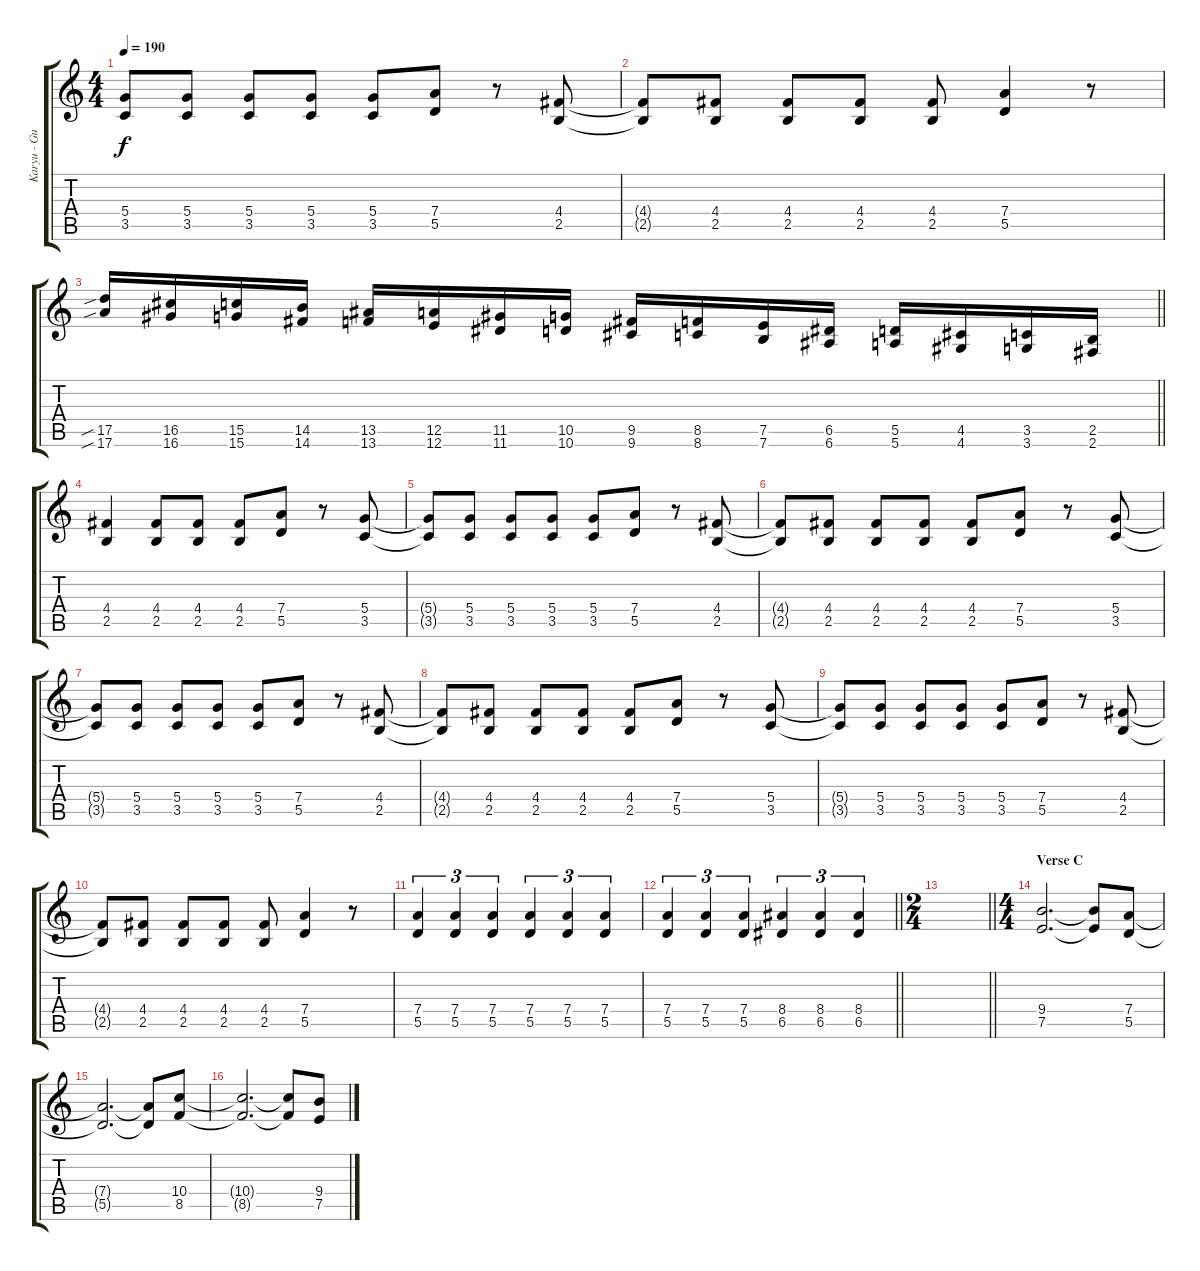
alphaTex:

\track ("Karyu - Guitar 1" "Karyu - Gu") {instrument distortionguitar}
\staff {score tabs}
\tuning (E4 B3 G3 D3 A2 E2) {hide}
\ts (4 4)
\tempo 190
\clef g2
\ks c
(5.4{t} 3.5{t}).8{dy f} (5.4 3.5).8 (5.4 3.5).8 (5.4 3.5).8 (5.4 3.5).8 (7.4 5.5).8 r.8 (4.4 2.5).8 |
(4.4{t} 2.5{t}).8 (4.4 2.5).8 (4.4 2.5).8 (4.4 2.5).8 (4.4 2.5).8 (7.4 5.5).4 r.8 |
\barLineRight lightlight
(17.5{sib} 17.6{sib}).16 (16.5 16.6).16 (15.5 15.6).16 (14.5 14.6).16 (13.5 13.6).16 (12.5 12.6).16 (11.5 11.6).16 (10.5 10.6).16 (9.5 9.6).16 (8.5 8.6).16 (7.5 7.6).16 (6.5 6.6).16 (5.5 5.6).16 (4.5 4.6).16 (3.5 3.6).16 (2.5 2.6).16 |
\section ("" "")
(4.4 2.5).4 (4.4 2.5).8 (4.4 2.5).8 (4.4 2.5).8 (7.4 5.5).8 r.8 (5.4 3.5).8 |
(5.4{t} 3.5{t}).8 (5.4 3.5).8 (5.4 3.5).8 (5.4 3.5).8 (5.4 3.5).8 (7.4 5.5).8 r.8 (4.4 2.5).8 |
(4.4{t} 2.5{t}).8 (4.4 2.5).8 (4.4 2.5).8 (4.4 2.5).8 (4.4 2.5).8 (7.4 5.5).8 r.8 (5.4 3.5).8 |
(5.4{t} 3.5{t}).8 (5.4 3.5).8 (5.4 3.5).8 (5.4 3.5).8 (5.4 3.5).8 (7.4 5.5).8 r.8 (4.4 2.5).8 |
(4.4{t} 2.5{t}).8 (4.4 2.5).8 (4.4 2.5).8 (4.4 2.5).8 (4.4 2.5).8 (7.4 5.5).8 r.8 (5.4 3.5).8 |
(5.4{t} 3.5{t}).8 (5.4 3.5).8 (5.4 3.5).8 (5.4 3.5).8 (5.4 3.5).8 (7.4 5.5).8 r.8 (4.4 2.5).8 |
(4.4{t} 2.5{t}).8 (4.4 2.5).8 (4.4 2.5).8 (4.4 2.5).8 (4.4 2.5).8 (7.4 5.5).4 r.8 |
(7.4 5.5).4{tu (3 2)} (7.4 5.5).4{tu (3 2)} (7.4 5.5).4{tu (3 2)} (7.4 5.5).4{tu (3 2)} (7.4 5.5).4{tu (3 2)} (7.4 5.5).4{tu (3 2)} |
\barLineRight lightlight
(7.4 5.5).4{tu (3 2)} (7.4 5.5).4{tu (3 2)} (7.4 5.5).4{tu (3 2)} (8.4 6.5).4{tu (3 2)} (8.4 6.5).4{tu (3 2)} (8.4 6.5).4{tu (3 2)} |
\ts (2 4)
\barLineRight lightlight
|
\ts (4 4)
\section ("" "Verse C")
(9.4 7.5).2{d} (9.4{t} 7.5{t}).8 (7.4 5.5).8 |
(7.4{t} 5.5{t}).2{d} (7.4{t} 5.5{t}).8 (10.4 8.5).8 |
(10.4{t} 8.5{t}).2{d} (10.4{t} 8.5{t}).8 (9.4 7.5).8
